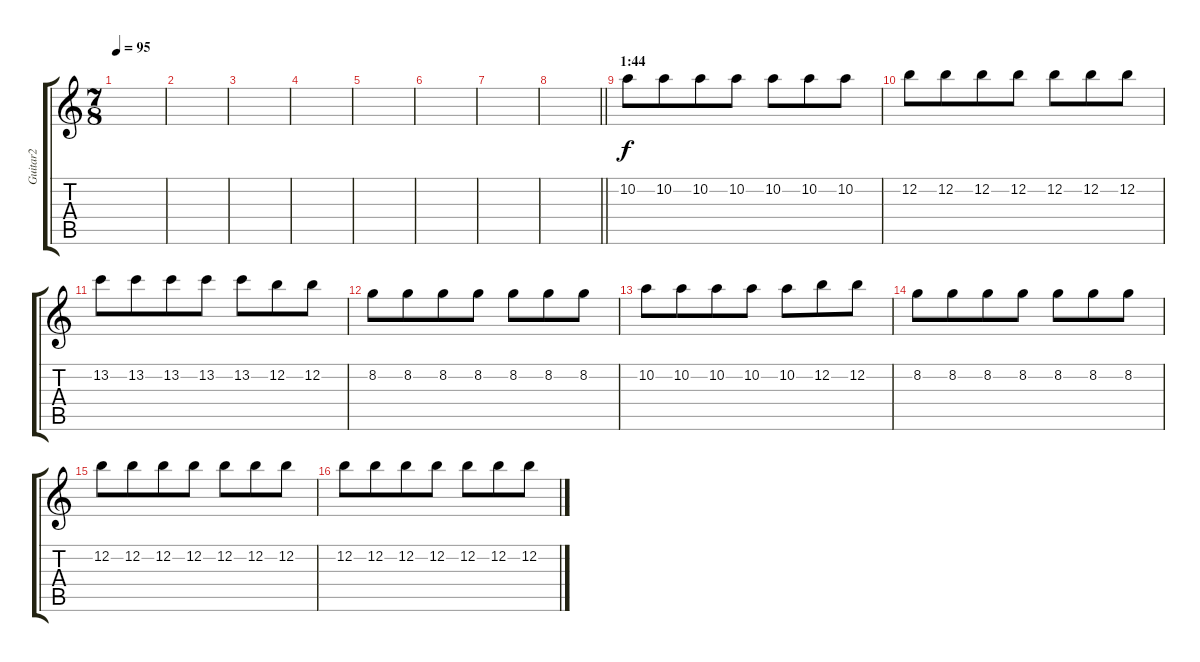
\track ("Guitar2" "Guitar2") {instrument overdrivenguitar}
\staff {score tabs}
\tuning (E4 B3 G3 D3 A2 E2) {hide}
\ts (7 8)
\tempo 95
\clef g2
\ks c
|
|
|
|
|
|
|
\barLineRight lightlight
|
\section ("" "1:44")
10.2.8 10.2.8 10.2.8 10.2.8 10.2.8 10.2.8 10.2.8 |
12.2.8 12.2.8 12.2.8 12.2.8 12.2.8 12.2.8 12.2.8 |
13.2.8 13.2.8 13.2.8 13.2.8 13.2.8 12.2.8 12.2.8 |
8.2.8 8.2.8 8.2.8 8.2.8 8.2.8 8.2.8 8.2.8 |
10.2.8 10.2.8 10.2.8 10.2.8 10.2.8 12.2.8 12.2.8 |
8.2.8 8.2.8 8.2.8 8.2.8 8.2.8 8.2.8 8.2.8 |
12.2.8 12.2.8 12.2.8 12.2.8 12.2.8 12.2.8 12.2.8 |
12.2.8 12.2.8 12.2.8 12.2.8 12.2.8 12.2.8 12.2.8
